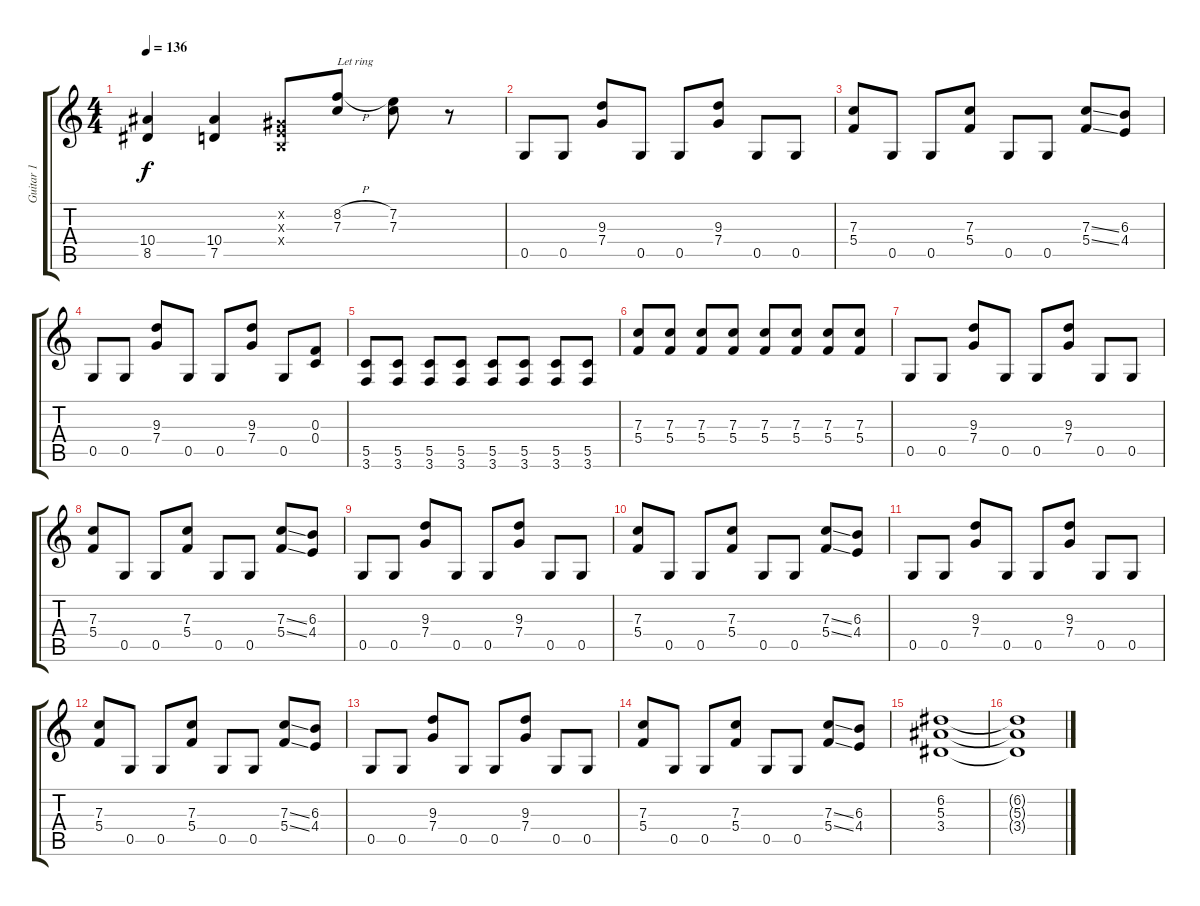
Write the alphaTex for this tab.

\track ("Guitar 1" "Guitar 1") {instrument overdrivenguitar}
\staff {score tabs}
\tuning (D4 A3 F3 C3 G2 D2) {hide}
\ts (4 4)
\tempo 136
\clef g2
\ks c
(10.4 8.5).4{dy f} (10.4 7.5).4 (-1.2{x} -1.3{x} -1.4{x}).8 (8.2{h} 7.3).8{txt "Let ring"} (7.2 7.3).8 r.8 |
0.5.8 0.5.8 (9.3 7.4).8 0.5.8 0.5.8 (9.3 7.4).8 0.5.8 0.5.8 |
(7.3 5.4).8 0.5.8 0.5.8 (7.3 5.4).8 0.5.8 0.5.8 (7.3{ss} 5.4{ss}).8 (6.3 4.4).8 |
0.5.8 0.5.8 (9.3 7.4).8 0.5.8 0.5.8 (9.3 7.4).8 0.5.8 (0.3 0.4).8 |
(5.5 3.6).8 (5.5 3.6).8 (5.5 3.6).8 (5.5 3.6).8 (5.5 3.6).8 (5.5 3.6).8 (5.5 3.6).8 (5.5 3.6).8 |
(7.3 5.4).8 (7.3 5.4).8 (7.3 5.4).8 (7.3 5.4).8 (7.3 5.4).8 (7.3 5.4).8 (7.3 5.4).8 (7.3 5.4).8 |
0.5.8 0.5.8 (9.3 7.4).8 0.5.8 0.5.8 (9.3 7.4).8 0.5.8 0.5.8 |
(7.3 5.4).8 0.5.8 0.5.8 (7.3 5.4).8 0.5.8 0.5.8 (7.3{ss} 5.4{ss}).8 (6.3 4.4).8 |
0.5.8 0.5.8 (9.3 7.4).8 0.5.8 0.5.8 (9.3 7.4).8 0.5.8 0.5.8 |
(7.3 5.4).8 0.5.8 0.5.8 (7.3 5.4).8 0.5.8 0.5.8 (7.3{ss} 5.4{ss}).8 (6.3 4.4).8 |
0.5.8 0.5.8 (9.3 7.4).8 0.5.8 0.5.8 (9.3 7.4).8 0.5.8 0.5.8 |
(7.3 5.4).8 0.5.8 0.5.8 (7.3 5.4).8 0.5.8 0.5.8 (7.3{ss} 5.4{ss}).8 (6.3 4.4).8 |
0.5.8 0.5.8 (9.3 7.4).8 0.5.8 0.5.8 (9.3 7.4).8 0.5.8 0.5.8 |
(7.3 5.4).8 0.5.8 0.5.8 (7.3 5.4).8 0.5.8 0.5.8 (7.3{ss} 5.4{ss}).8 (6.3 4.4).8 |
(6.2 5.3 3.4).1 |
(6.2{t} 5.3{t} 3.4{t}).1
